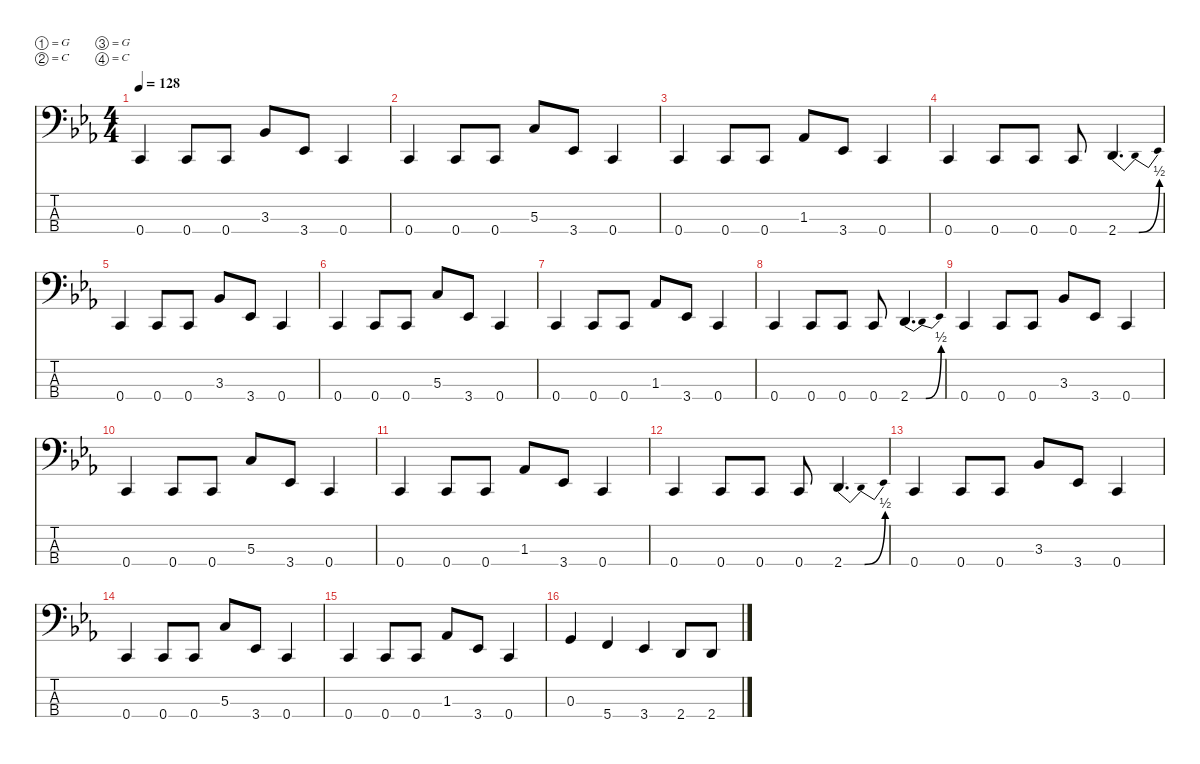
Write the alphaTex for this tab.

\defaultSystemsLayout 4
\hideDynamics
\bracketExtendMode nobrackets
\singleTrackTrackNamePolicy hidden
\multiTrackTrackNamePolicy hidden
\firstSystemTrackNameMode fullname
\firstSystemTrackNameOrientation horizontal
\otherSystemsTrackNameOrientation horizontal
\track ("Bass" "fl.bs.") {instrument fretlessbass}
\staff {score tabs}
\tuning (G2 C2 G1 C1)
\ts (4 4)
\tempo 128
\clef f4
\ks cminor
0.4{acc forcenatural}.4{dy f} 0.4{acc forcenatural}.8 0.4{acc forcenatural}.8 3.3{acc b}.8 3.4{acc b}.8 0.4{acc forcenatural}.4 |
0.4{acc forcenatural}.4 0.4{acc forcenatural}.8 0.4{acc forcenatural}.8 5.3{acc forcenatural}.8 3.4{acc b}.8 0.4{acc forcenatural}.4 |
0.4{acc forcenatural}.4 0.4{acc forcenatural}.8 0.4{acc forcenatural}.8 1.3{acc b}.8 3.4{acc b}.8 0.4{acc forcenatural}.4 |
0.4{acc forcenatural}.4 0.4{acc forcenatural}.8 0.4{acc forcenatural}.8 0.4{acc forcenatural}.8 2.4{be (bendrelease 0 0 30 2 30 2 15 0) acc forcenatural}.4{d} |
0.4{acc forcenatural}.4 0.4{acc forcenatural}.8 0.4{acc forcenatural}.8 3.3{acc b}.8 3.4{acc b}.8 0.4{acc forcenatural}.4 |
0.4{acc forcenatural}.4 0.4{acc forcenatural}.8 0.4{acc forcenatural}.8 5.3{acc forcenatural}.8 3.4{acc b}.8 0.4{acc forcenatural}.4 |
0.4{acc forcenatural}.4 0.4{acc forcenatural}.8 0.4{acc forcenatural}.8 1.3{acc b}.8 3.4{acc b}.8 0.4{acc forcenatural}.4 |
0.4{acc forcenatural}.4 0.4{acc forcenatural}.8 0.4{acc forcenatural}.8 0.4{acc forcenatural}.8 2.4{be (bendrelease 0 0 30 2 30 2 15 0) acc forcenatural}.4{d} |
0.4{acc forcenatural}.4 0.4{acc forcenatural}.8 0.4{acc forcenatural}.8 3.3{acc b}.8 3.4{acc b}.8 0.4{acc forcenatural}.4 |
0.4{acc forcenatural}.4 0.4{acc forcenatural}.8 0.4{acc forcenatural}.8 5.3{acc forcenatural}.8 3.4{acc b}.8 0.4{acc forcenatural}.4 |
0.4{acc forcenatural}.4 0.4{acc forcenatural}.8 0.4{acc forcenatural}.8 1.3{acc b}.8 3.4{acc b}.8 0.4{acc forcenatural}.4 |
0.4{acc forcenatural}.4 0.4{acc forcenatural}.8 0.4{acc forcenatural}.8 0.4{acc forcenatural}.8 2.4{be (bendrelease 0 0 30 2 30 2 15 0) acc forcenatural}.4{d} |
0.4{acc forcenatural}.4 0.4{acc forcenatural}.8 0.4{acc forcenatural}.8 3.3{acc b}.8 3.4{acc b}.8 0.4{acc forcenatural}.4 |
0.4{acc forcenatural}.4 0.4{acc forcenatural}.8 0.4{acc forcenatural}.8 5.3{acc forcenatural}.8 3.4{acc b}.8 0.4{acc forcenatural}.4 |
0.4{acc forcenatural}.4 0.4{acc forcenatural}.8 0.4{acc forcenatural}.8 1.3{acc b}.8 3.4{acc b}.8 0.4{acc forcenatural}.4 |
0.3{acc forcenatural}.4 5.4{acc forcenatural}.4 3.4{acc b}.4 2.4{acc forcenatural}.8 2.4{acc forcenatural}.8
